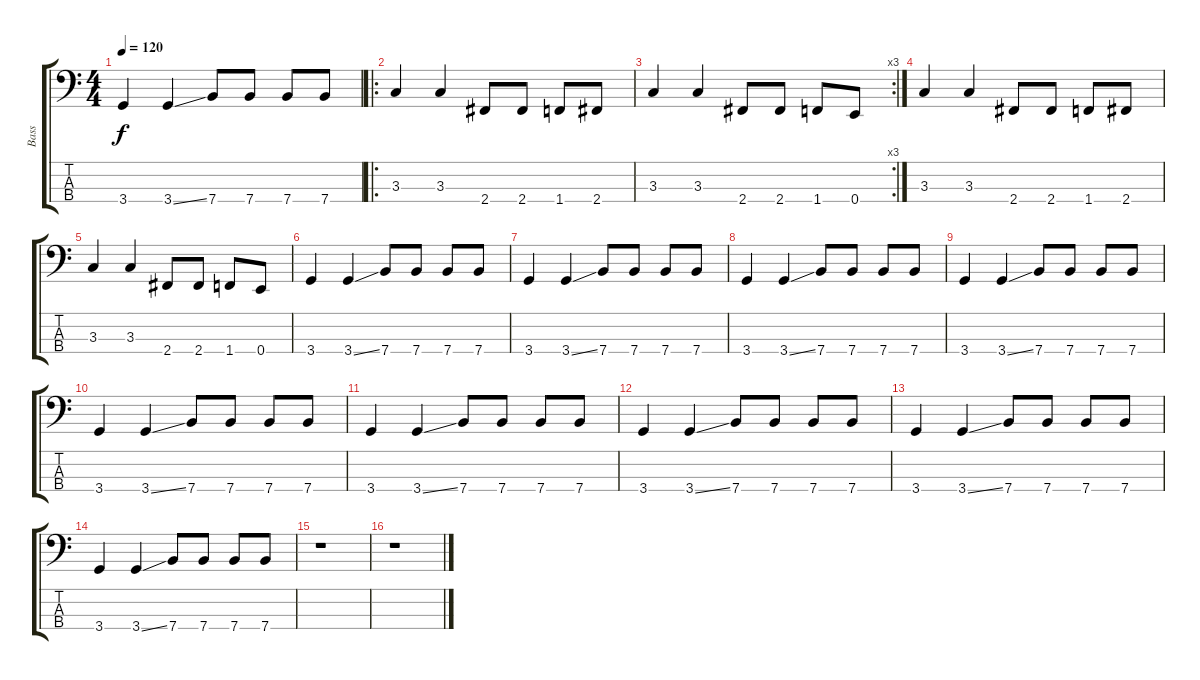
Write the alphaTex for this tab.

\track ("Bass" "Bass") {instrument electricbassfinger}
\staff {score tabs}
\tuning (G2 D2 A1 E1) {hide}
\ts (4 4)
\tempo 120
\clef f4
\ks c
3.4.4{dy f} 3.4{ss}.4 7.4.8 7.4.8 7.4.8 7.4.8 |
\ro
3.3.4 3.3.4 2.4.8 2.4.8 1.4.8 2.4.8 |
\rc 3
3.3.4 3.3.4 2.4.8 2.4.8 1.4.8 0.4.8 |
3.3.4 3.3.4 2.4.8 2.4.8 1.4.8 2.4.8 |
3.3.4 3.3.4 2.4.8 2.4.8 1.4.8 0.4.8 |
3.4.4 3.4{ss}.4 7.4.8 7.4.8 7.4.8 7.4.8 |
3.4.4 3.4{ss}.4 7.4.8 7.4.8 7.4.8 7.4.8 |
3.4.4 3.4{ss}.4 7.4.8 7.4.8 7.4.8 7.4.8 |
3.4.4 3.4{ss}.4 7.4.8 7.4.8 7.4.8 7.4.8 |
3.4.4 3.4{ss}.4 7.4.8 7.4.8 7.4.8 7.4.8 |
3.4.4 3.4{ss}.4 7.4.8 7.4.8 7.4.8 7.4.8 |
3.4.4 3.4{ss}.4 7.4.8 7.4.8 7.4.8 7.4.8 |
3.4.4 3.4{ss}.4 7.4.8 7.4.8 7.4.8 7.4.8 |
3.4.4 3.4{ss}.4 7.4.8 7.4.8 7.4.8 7.4.8 |
r.1 |
r.1
